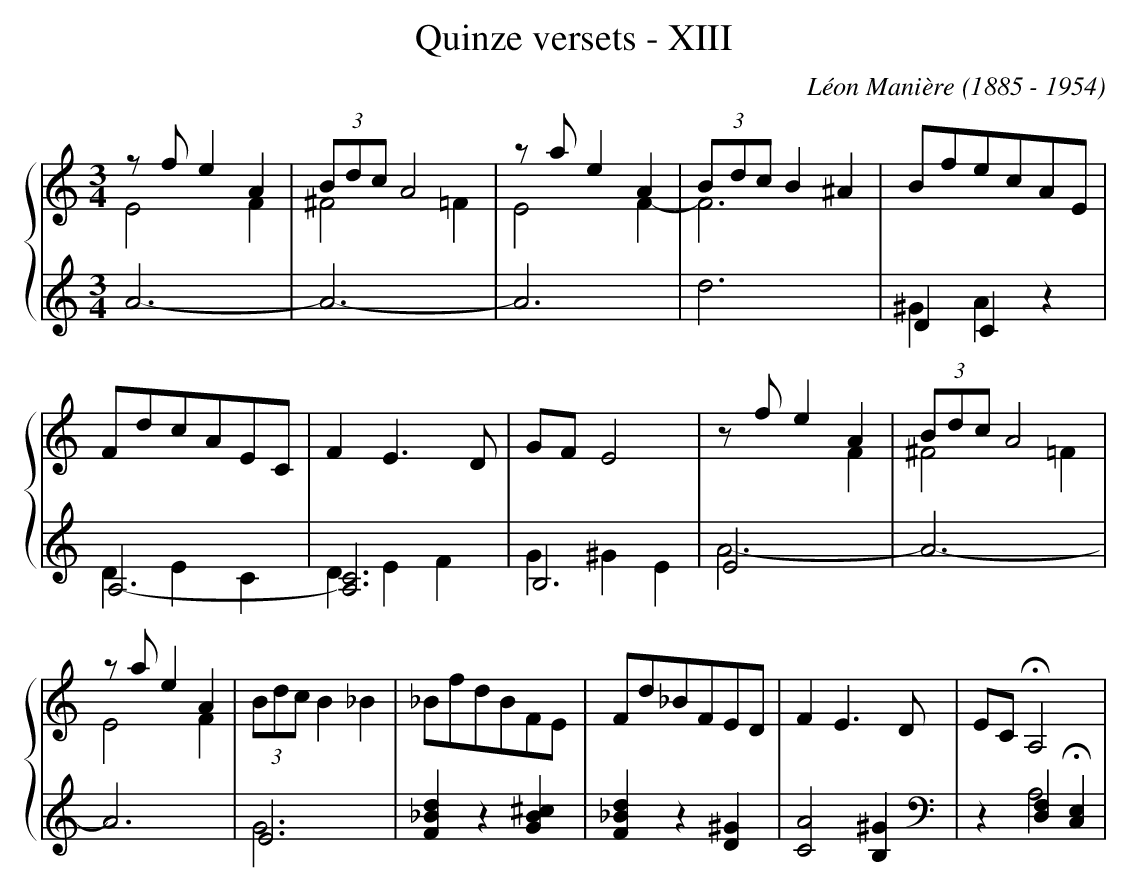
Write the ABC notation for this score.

X:1
T:Quinze versets - XIII
M:3/4
L:1/4
Q:"Allegretto moderato"
%%staves {1 2* 3}
K:C
Q:1/4=80
V:1
z/f/eA|(3B/d/c/A2|z/a/eA|(3B/d/c/B^A|B/f/e/c/A/E/|
V:2
E2F|^F2=F|E2F-|F3|DCz|
V:3 shift=cC
A3-|A3-|A3|d3|^GAz|
V:1
F/d/c/A/E/!tie(!C/-|FE>D|G/F/E2|z/f/eA|(3B/d/c/A2|
V:2
A,3-|[A,!tie)!C]3|B,3|E2F|^F2=F|
V:3
DEC|DEF|G^GE|A3-|A3-|
V:1
z/a/eA|(3B/d/c/B_B|_B/f/d/B/F/E/|F/d/_B/F/E/D/|FE>D|\
Q:1/4=60
E/C/HA,2|
V:2
E2F|E3X3|x[D,F,]H[C,E,]|
V:3
A3|G3|[F_Bd]z[GB^c]|[F_Bd]z[D^G]|[CA]2[B,^G]|zA,2|
